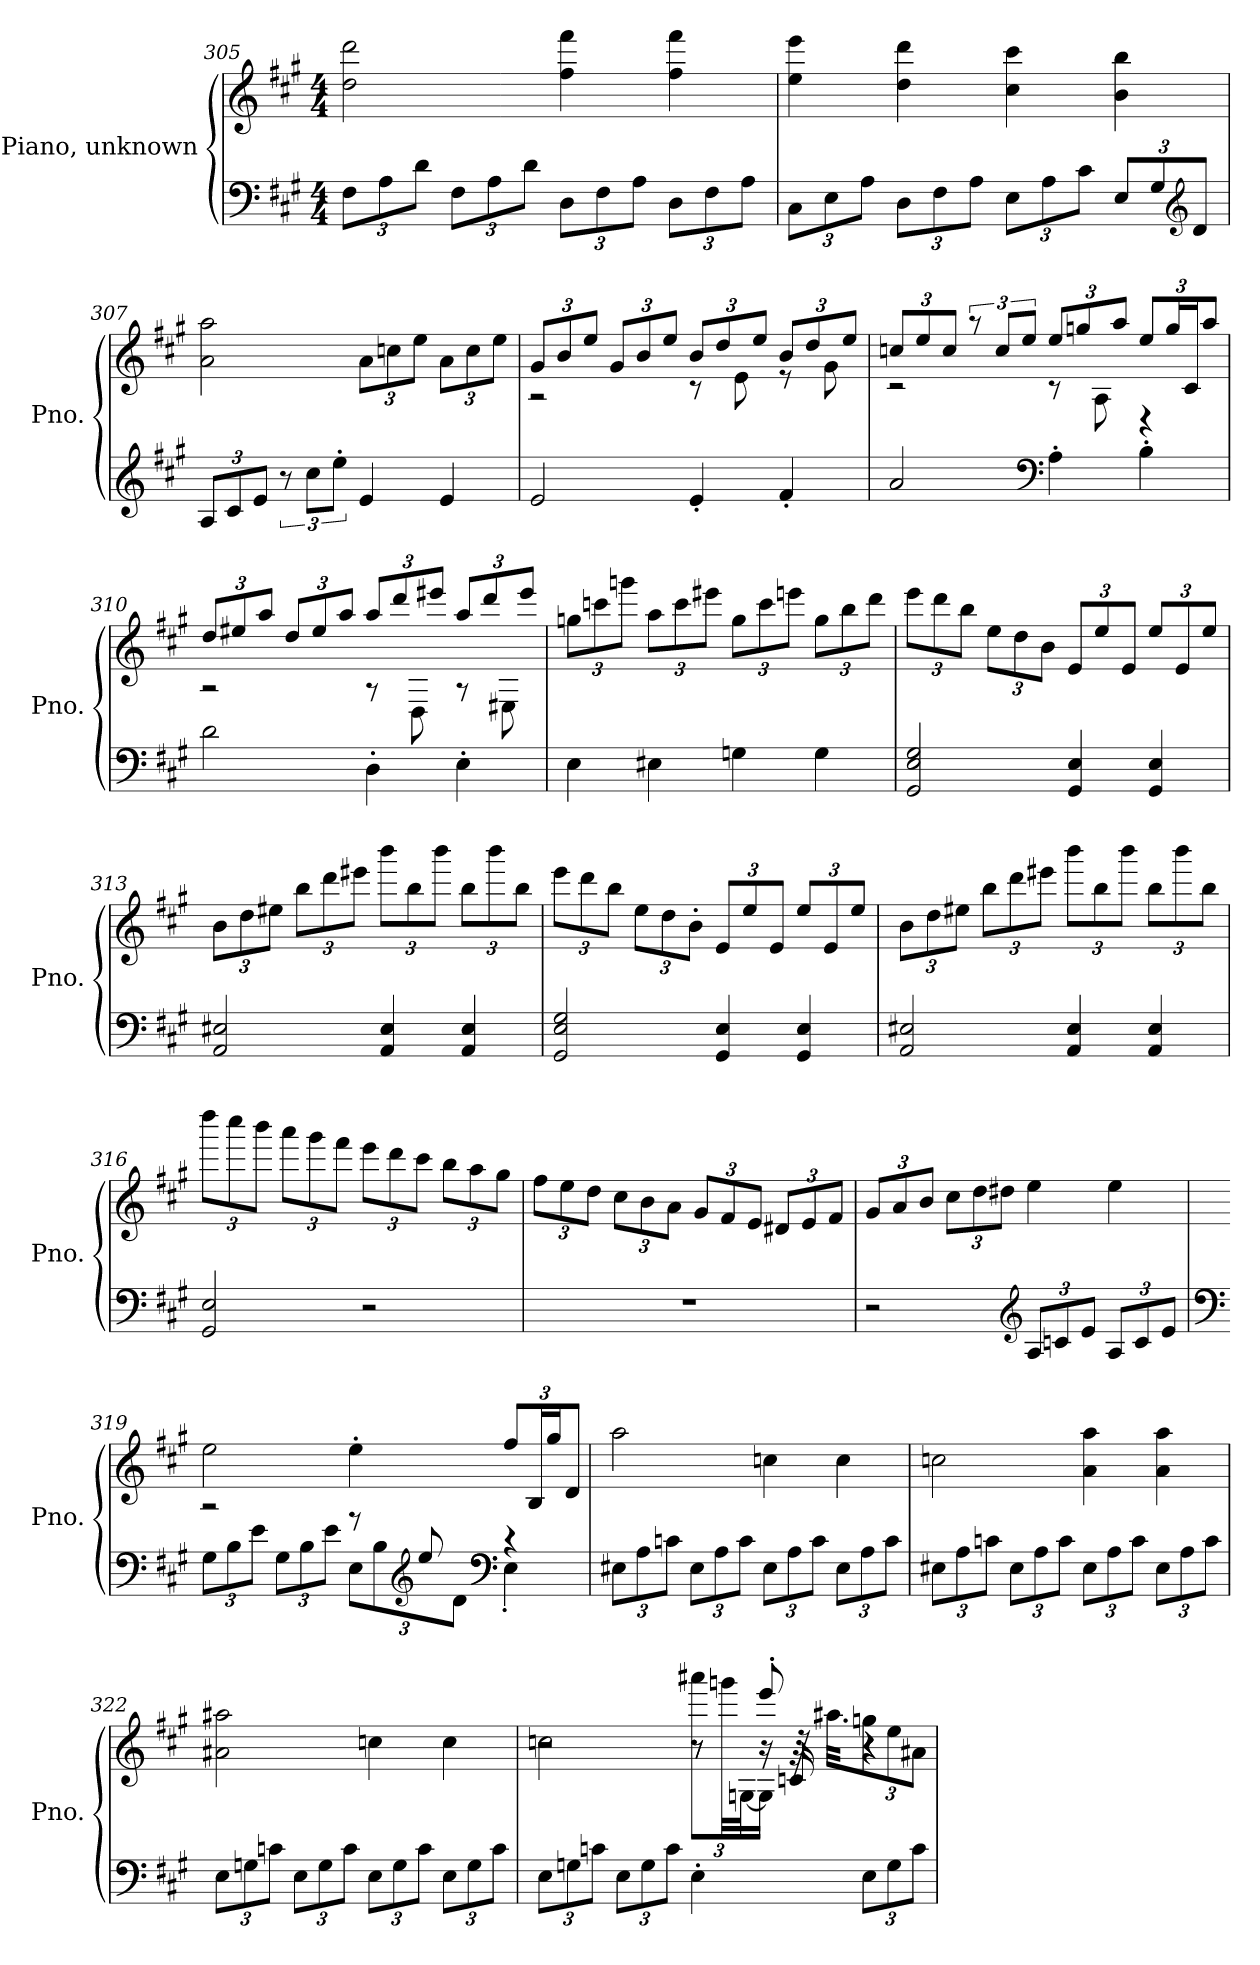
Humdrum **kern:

**kern	**kern
*part1	*part1
*staff2	*staff1
*I"Piano, unknown	*
*I'Pno.	*
*clefF4	*clefG2
*k[f#c#g#]	*k[f#c#g#]
*M4/4	*M4/4
*Xbrackettup	*
=305	=305
12F#\L	2dd\ 2ddd\
12A\	.
12d\J	.
12F#\L	.
12A\	.
12d\J	.
12D\L	4ff#\ 4fff#\
12F#\	.
12A\J	.
12D\L	4ff#\ 4fff#\
12F#\	.
12A\J	.
=306	=306
12C#\L	4ee\ 4eee\
12E\	.
12A\J	.
12D\L	4dd\ 4ddd\
12F#\	.
12A\J	.
12E\L	4cc#\ 4ccc#\
12A\	.
12c#\J	.
12E/L	4b\ 4bb\
12G#/	.
*clefG2	*
12d/J	.
!!LO:LB:g=z
=307	=307
12A/L	2a\ 2aa\
12c#/	.
12e/J	.
*brackettup	*
12r	.
12cc#\L	.
12ee'\J	.
*	*Xbrackettup
4e/	12a\L
.	12ccn\
.	12ee\J
4e/	12a\L
.	12cc\
.	12ee\J
=308	=308
*	*^
2e/	12g#/L	2r
.	12b/	.
.	12ee/J	.
.	12g#/L	.
.	12b/	.
.	12ee/J	.
4e'/	12b/L	8r
.	12dd/	.
.	.	8e\
.	12ee/J	.
4f#'/	12b/L	8r
.	12dd/	.
.	.	8g#\
.	12ee/J	.
=309	=309	=309
2a/	12ccn/L	2r
.	12ee/	.
.	12cc/J	.
*	*brackettup	*
.	12r	.
.	12cc/L	.
.	12ee/J	.
*clefF4	*	*
*	*Xbrackettup	*
4A'\	12ee/L	8r
.	12ggn/	.
.	.	8A\
.	12aa/J	.
4B'\	12ee/L	4r
.	24gg/L	.
.	24c#/J	.
.	12aa/J	.
!!LO:LB:g=z	!!
=310	=310	=310
2d\	12dd/L	2r
.	12ee#X/	.
.	12aa/J	.
.	12dd/L	.
.	12ee#/	.
.	12aa/J	.
4D'\	12aa/L	8r
.	12ddd/	.
.	.	8D\
.	12eee#X/J	.
4E'\	12aa/L	8r
.	12ddd/	.
.	.	8E#X\
.	12eee#/J	.
*	*v	*v
=311	=311
4E\	12ggn\L
.	12cccn\
.	12gggn\J
4E#X\	12aa\L
.	12ccc\
.	12eee#X\J
4Gn\	12gg\L
.	12ccc\
.	12eeen\J
4G\	12gg\L
.	12bb\
.	12ddd\J
!!LO:LB:g=z
=312	=312
2GG#/ 2E/ 2G#/	12eee\L
.	12ddd\
.	12bb\J
.	12ee\L
.	12dd\
.	12b\J
4GG#/ 4E/	12e/L
.	12ee/
.	12e/J
4GG#/ 4E/	12ee/L
.	12e/
.	12ee/J
=313	=313
2AA/ 2E#X/	12b\L
.	12dd\
.	12ee#X\J
.	12bb\L
.	12ddd\
.	12eee#X\J
4AA/ 4E#/	12bbb\L
.	12bb\
.	12bbb\J
4AA/ 4E#/	12bb\L
.	12bbb\
.	12bb\J
=314	=314
2GG#/ 2E/ 2G#/	12eee\L
.	12ddd\
.	12bb\J
.	12ee\L
.	12dd\
.	12b'\J
4GG#/ 4E/	12e/L
.	12ee/
.	12e/J
4GG#/ 4E/	12ee/L
.	12e/
.	12ee/J
!!LO:LB:g=z
=315	=315
2AA/ 2E#X/	12b\L
.	12dd\
.	12ee#X\J
.	12bb\L
.	12ddd\
.	12eee#X\J
4AA/ 4E#/	12bbb\L
.	12bb\
.	12bbb\J
4AA/ 4E#/	12bb\L
.	12bbb\
.	12bb\J
=316	=316
2GG#/ 2E/	12dddd\L
.	12cccc#\
.	12bbb\J
.	12aaa\L
.	12ggg#\
.	12fff#\J
2r	12eee\L
.	12ddd\
.	12ccc#\J
.	12bb\L
.	12aa\
.	12gg#\J
!!LO:LB:g=z
=317	=317
1r	12ff#\L
.	12ee\
.	12dd\J
.	12cc#\L
.	12b\
.	12a\J
.	12g#/L
.	12f#/
.	12e/J
.	12d#X/L
.	12e/
.	12f#/J
=318	=318
2r	12g#/L
.	12a/
.	12b/J
.	12cc#\L
.	12dd\
.	12dd#X\J
*clefG2	*
*Xbrackettup	*
12A/L	4ee\
12cn/	.
12e/J	.
12A/L	4ee\
12c/	.
12e/J	.
!!LO:PB:g=z
=319	=319
*clefF4	*
*^	*
2r	12G#\L	2ee\
.	12B\	.
.	12e\J	.
.	12G#\L	.
.	12B\	.
.	12e\J	.
8r	12E\L	4ee'\
.	12B\	.
*clefG2	*	*
8ee/	.	.
.	12d\J	.
*clefF4	*	*
4r	4E'\	12ff#/L
.	.	24B/L
.	.	24gg#/J
.	.	12d/J
*v	*v	*
=320	=320
12E#X\L	2aa\
12A\	.
12cn\J	.
12E#\L	.
12A\	.
12c\J	.
12E#\L	4ccn\
12A\	.
12c\J	.
12E#\L	4cc\
12A\	.
12c\J	.
=321	=321
12E#X\L	2ccn\
12A\	.
12cn\J	.
12E#\L	.
12A\	.
12c\J	.
12E#\L	4a\ 4aa\
12A\	.
12c\J	.
12E#\L	4a\ 4aa\
12A\	.
12c\J	.
!!LO:LB:g=z
=322	=322
12E\L	2a#X\ 2aa#X\
12Gn\	.
12cn\J	.
12E\L	.
12G\	.
12c\J	.
12E\L	4ccn\
12G\	.
12c\J	.
12E\L	4cc\
12G\	.
12c\J	.
=323	=323
*	*^
*	*	*^
12E\L	2r	2ccn\	2r
12Gn\	.	.	.
12cn\J	.	.	.
12E\L	.	.	.
12G\	.	.	.
12c\J	.	.	.
4E'\	8r	12aaa#X\L	8r
.	.	48gggn\LL	.
.	.	[48Gn\J	.
.	8eee'/	16G\JJ]	16r
.	.	64r	16cn/
.	.	32.aa#X\KKL	.
12E\L	4r	12ggn\	4r
12G\	.	12ee\	.
12c\J	.	12a#X\J	.
*	*v	*v	*v
=	=
*-	*-
